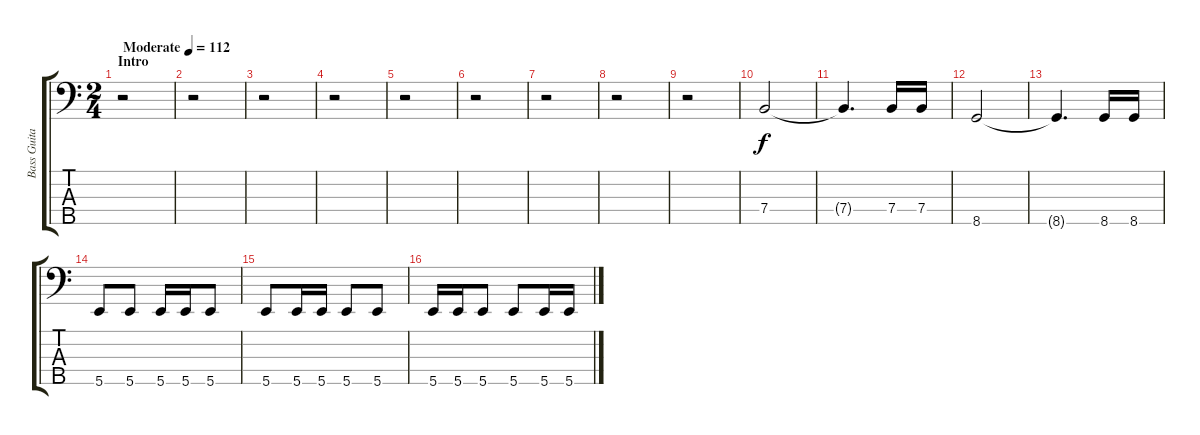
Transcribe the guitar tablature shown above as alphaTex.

\track ("Bass Guitar" "Bass Guita") {instrument electricbassfinger}
\staff {score tabs}
\tuning (G2 D2 A1 E1 B0) {hide}
\ts (2 4)
\section ("" "Intro")
\tempo (112 "Moderate")
\clef f4
\ks c
r.2{dy f instrument electricbassfinger} |
r.2 |
r.2 |
r.2 |
r.2 |
r.2 |
r.2 |
r.2 |
r.2 |
7.4.2 |
7.4{t}.4{d} 7.4.16 7.4.16 |
8.5.2 |
8.5{t}.4{d} 8.5.16 8.5.16 |
5.5.8 5.5.8 5.5.16 5.5.16 5.5.8 |
5.5.8 5.5.16 5.5.16 5.5.8 5.5.8 |
5.5.16 5.5.16 5.5.8 5.5.8 5.5.16 5.5.16
